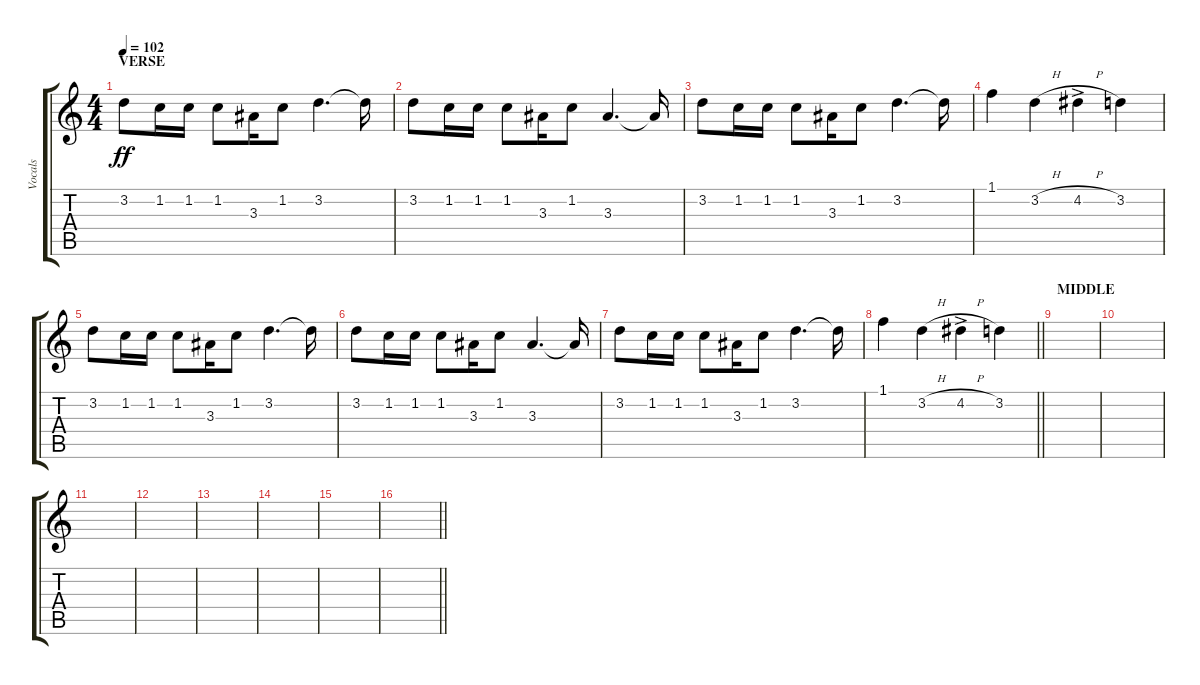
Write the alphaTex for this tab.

\track ("Vocals" "Vocals") {instrument acousticguitarsteel}
\staff {score tabs}
\tuning (E4 B3 G3 D3 A2 E2) {hide}
\ts (4 4)
\section ("" "VERSE")
\tempo 102
\clef g2
\ks c
3.2.8{dy ff} 1.2.16 1.2.16 1.2.8 3.3.16 1.2.8 3.2.4{d} 3.2{t}.16 |
3.2.8 1.2.16 1.2.16 1.2.8 3.3.16 1.2.8 3.3.4{d} 3.3{t}.16 |
3.2.8 1.2.16 1.2.16 1.2.8 3.3.16 1.2.8 3.2.4{d} 3.2{t}.16 |
1.1.4 3.2{h}.4 4.2{h ac}.4 3.2.4 |
3.2.8 1.2.16 1.2.16 1.2.8 3.3.16 1.2.8 3.2.4{d} 3.2{t}.16 |
3.2.8 1.2.16 1.2.16 1.2.8 3.3.16 1.2.8 3.3.4{d} 3.3{t}.16 |
3.2.8 1.2.16 1.2.16 1.2.8 3.3.16 1.2.8 3.2.4{d} 3.2{t}.16 |
\barLineRight lightlight
1.1.4 3.2{h}.4 4.2{h ac}.4 3.2.4 |
\section ("" "MIDDLE")
|
|
|
|
|
|
|
\barLineRight lightlight
